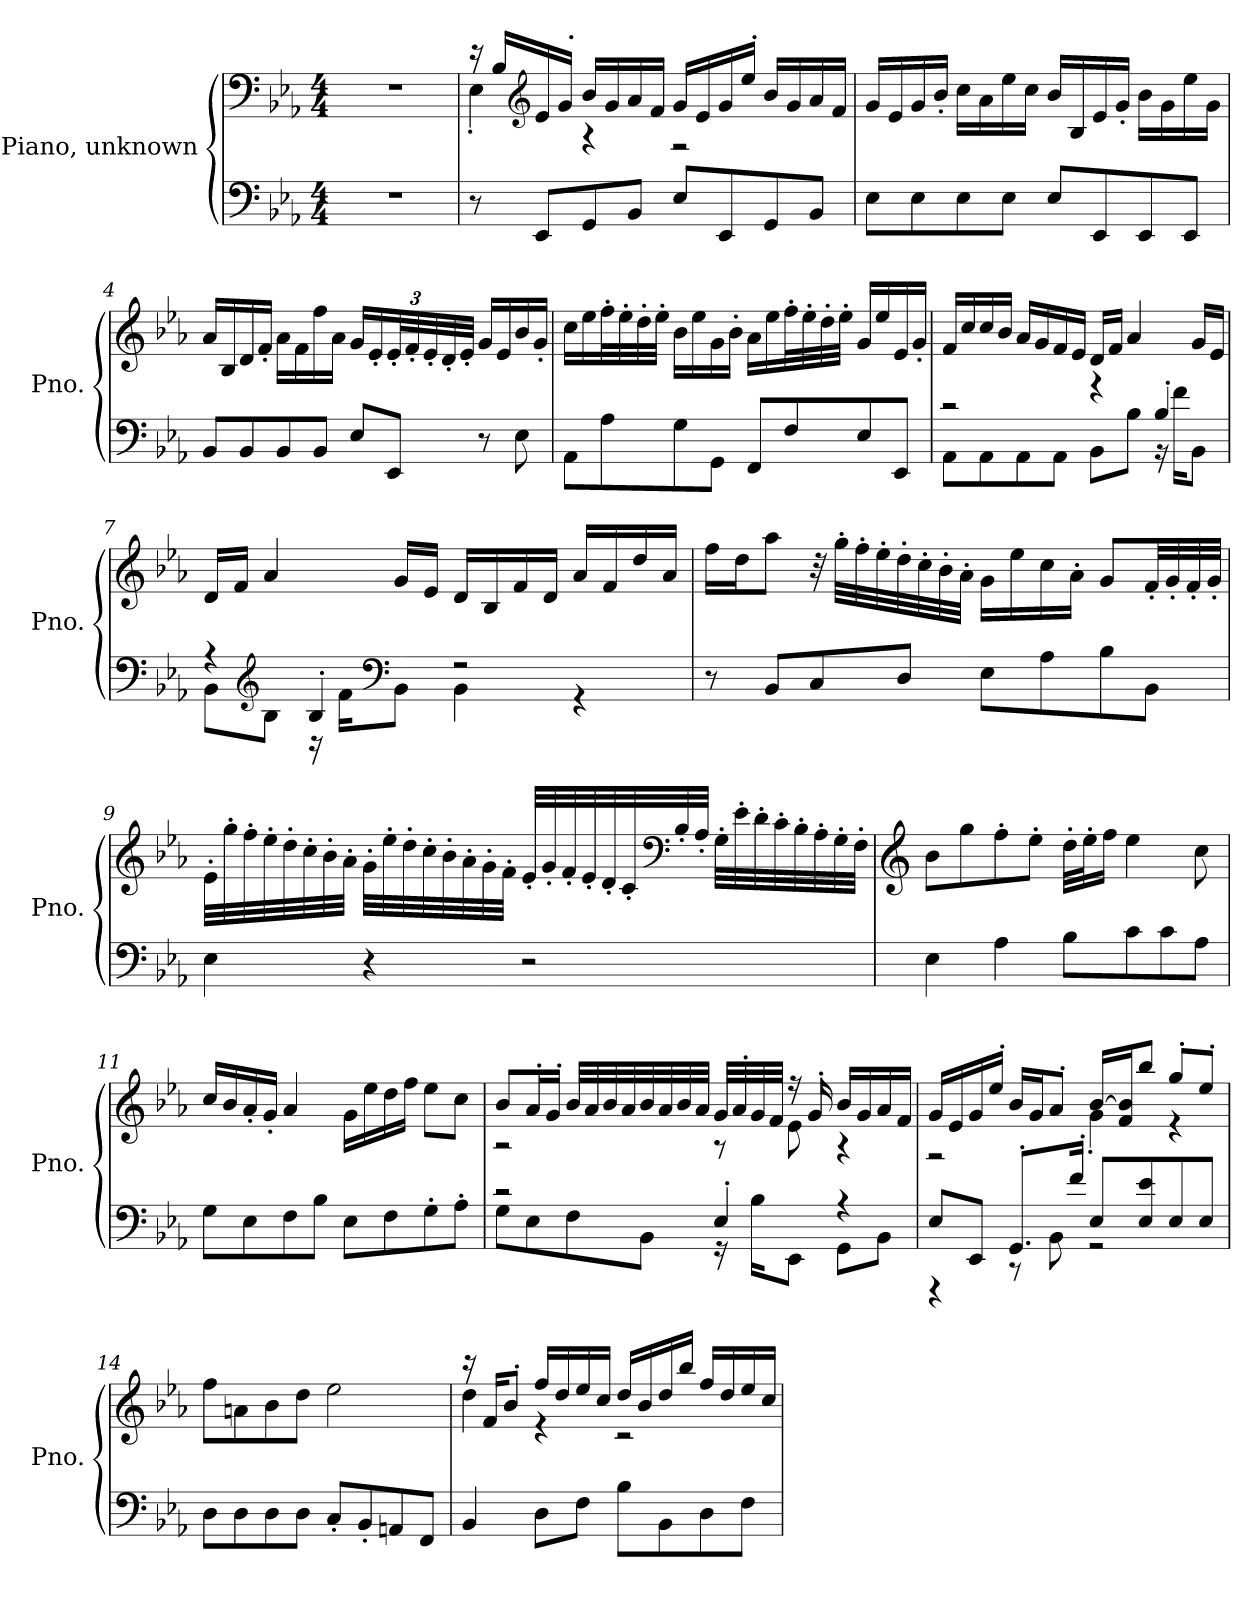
**kern	**kern
*part1	*part1
*staff2	*staff1
*I"Piano, unknown	*
*I'Pno.	*
*clefF4	*clefF4
*k[b-e-a-]	*k[b-e-a-]
*M4/4	*M4/4
*MM120	*MM120
=1	=1
1r	1r
=2	=2
*	*^
8r	16r	4E-'\
.	16B-/LL	.
*	*clefG2	*
8EE-/L	16e-/	.
.	16g'/JJ	.
8GG/	16b-/LL	4r
.	16g/	.
8BB-/J	16a-/	.
.	16f/JJ	.
8E-/L	16g/LL	2r
.	16e-/	.
8EE-/	16g/	.
.	16ee-'/JJ	.
8GG/	16b-/LL	.
.	16g/	.
8BB-/J	16a-/	.
.	16f/JJ	.
*	*v	*v
=3	=3
8E-\L	16g/LL
.	16e-/
8E-\	16g/
.	16b-'/JJ
8E-\	16cc\LL
.	16a-\
8E-\J	16ee-\
.	16cc\JJ
8E-/L	16b-/LL
.	16B-/
8EE-/	16e-/
.	16g'/JJ
8EE-/	16b-\LL
.	16g\
8EE-/J	16ee-\
.	16g\JJ
!!LO:LB:g=z
=4	=4
8BB-/L	16a-/LL
.	16B-/
8BB-/	16d/
.	16f'/JJ
8BB-/	16a-\LL
.	16f\
8BB-/J	16ff\
.	16a-\JJ
8E-/L	16g/LL
.	16e-'/
*	*Xbrackettup
8EE-/J	48e-'/L
.	48f'/
.	48e-'/
.	32d'/
.	32e-'/JJJ
8r	16g/LL
.	16e-/
8E-\	16b-/
.	16g'/JJ
=5	=5
8AA-\L	16cc\LL
.	16ee-\
8A-\	32ff'\L
.	32ee-'\
.	32dd'\
.	32ee-'\JJJ
8G\	16b-\LL
.	16ee-\
8GG\J	16g\
.	16b-'\JJ
8FF/L	16a-\LL
.	16ee-\
8F/	32ff'\L
.	32ee-'\
.	32dd'\
.	32ee-'\JJJ
8E-/	16g/LL
.	16ee-/
8EE-/J	16e-/
.	16g'/JJ
!!LO:LB:g=z
=6	=6
*^	*
2r	8AA-\L	16f/LL
.	.	16cc/
.	8AA-\	16cc/
.	.	16b-/JJ
.	8AA-\	16a-/LL
.	.	16g/
.	8AA-\J	16f/
.	.	16e-/JJ
4r	8BB-\L	16d/LL
.	.	16f/JJ
.	8B-\J	4a-/
4B-'/	16r	.
.	16f\KL	.
.	8BB-\J	16g/LL
.	.	16e-/JJ
=7	=7	=7
4r	8BB-\L	16d/LL
.	.	16f/JJ
*clefG2	*	*
.	8B-\J	4a-/
4B-'/	16r	.
.	16f\KL	.
*clefF4	*	*
.	8BB-\J	16g/LL
.	.	16e-/JJ
2r	4BB-\	16d/LL
.	.	16B-/
.	.	16f/
.	.	16d/JJ
.	4r	16a-/LL
.	.	16f/
.	.	16dd/
.	.	16a-/JJ
*v	*v	*
!!LO:LB:g=z
=8	=8
8r	16ff\LL
.	16dd\J
8BB-/L	8aa-\J
8C/	32r
.	32gg'\LLL
.	32ff'\
.	32ee-'\
8D/J	32dd'\
.	32cc'\
.	32b-'\
.	32a-'\JJJ
8E-\L	16g\LL
.	16ee-\
8A-\	16cc\
.	16a-'\JJ
8B-\	8g/L
8BB-\J	32f'/LL
.	32g'/
.	32f'/
.	32g'/JJJ
!!LO:LB:g=z
=9	=9
4E-\	32e-'\LLL
.	32gg'\
.	32ff'\
.	32ee-'\
.	32dd'\
.	32cc'\
.	32b-'\
.	32a-'\JJJ
4r	32g'\LLL
.	32ee-'\
.	32dd'\
.	32cc'\
.	32b-'\
.	32a-'\
.	32g'\
.	32f'\JJJ
2r	32e-'/LLL
.	32g'/
.	32f'/
.	32e-'/
.	32d'/
.	32c'/
*	*clefF4
.	32B-'/
.	32A-'/JJJ
.	32G'\LLL
.	32e-'\
.	32d'\
.	32c'\
.	32B-'\
.	32A-'\
.	32G'\
.	32F'\JJJ
=10	=10
*	*clefG2
4E-\	8b-\L
.	8gg\
4A-\	8ff'\
.	8ee-'\J
8B-\L	32dd'\LLL
.	32ee-'\J
.	16ff\JJ
8c\	4ee-\
8c\	.
8A-\J	8cc\
!!LO:LB:g=z
=11	=11
8G\L	16cc/LL
.	16b-/
8E-\	16a-'/
.	16g'/JJ
8F\	4a-/
8B-\J	.
8E-\L	16g\LL
.	16ee-\
8F\	16dd\
.	16ff\JJ
8G'\	8ee-\L
8A-'\J	8cc\J
=12	=12
*^	*^
2r	8G\L	8b-/L	2r
.	8E-\	16a-'/L	.
.	.	16g'/JJ	.
.	8F\	32b-/LLL	.
.	.	32a-/	.
.	.	32b-/	.
.	.	32a-/	.
.	8BB-\J	32b-/	.
.	.	32a-/	.
.	.	32b-/	.
.	.	32a-/JJJ	.
4E-'/	16r	32g/LLL	8r
.	.	32a-'/	.
.	16B-\KL	32g/	.
.	.	32f/JJJ	.
.	8EE-\J	16r	8e-\
.	.	16g'/	.
4r	8GG\L	16b-/LL	4r
.	.	16g/	.
.	8BB-\J	16a-/	.
.	.	16f/JJ	.
!!LO:PB:g=z	!!
=13	=13	=13	=13
8E-/L	4r	16g/LL	2r
.	.	16e-/	.
8EE-/J	.	16g/	.
.	.	16ee-'/JJ	.
8.GG'/L	8r	16b-/LL	.
.	.	16g/J	.
.	8BB-\	8a-'/J	.
16f'/Jk	.	.	.
8E-/L	2r	[16b-/LL	4g'\
.	.	16f/ 16b-/]J	.
8E-/ 8e-/	.	8bb-/J	.
8E-/	.	8gg'/L	4r
8E-/J	.	8ee-'/J	.
*v	*v	*	*
*	*v	*v
=14	=14
8D\L	8ff\L
8D\	8an\
8D\	8b-\
8D\J	8dd\J
8C'/L	2ee-\
8BB-'/	.
8AAn/	.
8FF/J	.
=15	=15
*	*^
4BB-/	16r	4dd\
.	16f/KL	.
.	8b-'/J	.
8D\L	16ff/LL	4r
.	16dd/	.
8F\J	16ee-/	.
.	16cc/JJ	.
8B-\L	16dd/LL	2r
.	16b-/	.
8BB-\	16dd/	.
.	16bb-/JJ	.
8D\	16ff/LL	.
.	16dd/	.
8F\J	16ee-/	.
.	16cc/JJ	.
*	*v	*v
=	=
*-	*-
